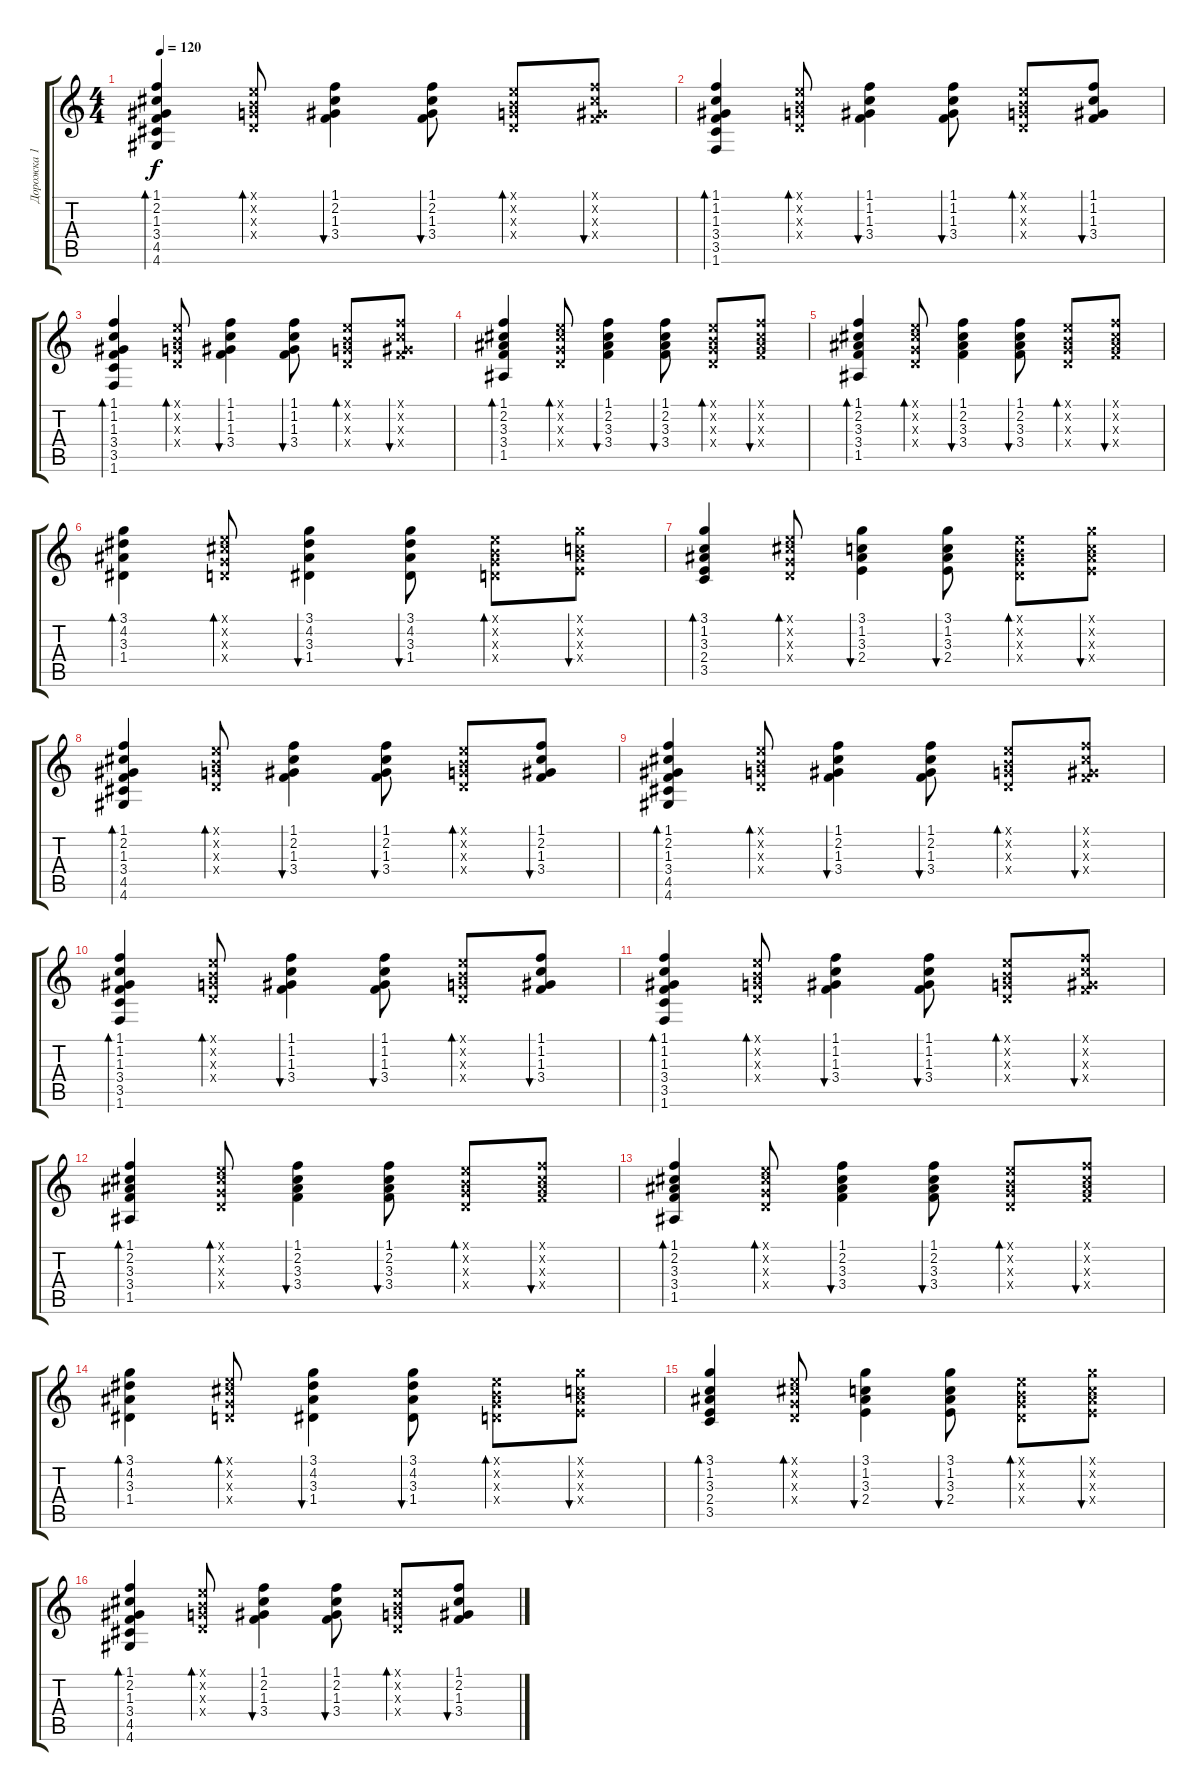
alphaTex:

\track ("Дорожка 1" "Дорожка 1") {instrument acousticguitarsteel}
\staff {score tabs}
\tuning (E4 B3 G3 D3 A2 E2) {hide}
\ts (4 4)
\tempo 120
\clef g2
\ks c
(1.1 2.2 1.3 3.4 4.5 4.6).4{bd 60 dy f} (0.1{x} 0.2{x} 0.3{x} 0.4{x}).8{bd 60} (1.1 2.2 1.3 3.4).4{bu 60} (1.1 2.2 1.3 3.4).8{bu 60} (0.1{x} 0.2{x} 0.3{x} 0.4{x}).8{bd 60} (1.1{x} 2.2{x} 1.3{x} 3.4{x}).8{bu 60} |
(1.1 1.2 1.3 3.4 3.5 1.6).4{bd 60} (0.1{x} 0.2{x} 0.3{x} 0.4{x}).8{bd 60} (1.1 1.2 1.3 3.4).4{bu 60} (1.1 1.2 1.3 3.4).8{bu 60} (0.1{x} 0.2{x} 0.3{x} 0.4{x}).8{bd 60} (1.1 1.2 1.3 3.4).8{bu 60} |
(1.1 1.2 1.3 3.4 3.5 1.6).4{bd 60} (0.1{x} 0.2{x} 0.3{x} 0.4{x}).8{bd 60} (1.1 1.2 1.3 3.4).4{bu 60} (1.1 1.2 1.3 3.4).8{bu 60} (0.1{x} 0.2{x} 0.3{x} 0.4{x}).8{bd 60} (1.1{x} 1.2{x} 1.3{x} 3.4{x}).8{bu 60} |
(1.1 2.2 3.3 3.4 1.5).4{bd 60} (0.1{x} 2.2{x} 0.3{x} 0.4{x}).8{bd 60} (1.1 2.2 3.3 3.4).4{bu 60} (1.1 2.2 3.3 3.4).8{bu 60} (0.1{x} 0.2{x} 0.3{x} 0.4{x}).8{bd 60} (1.1{x} 2.2{x} 3.3{x} 3.4{x}).8{bu 60} |
(1.1 2.2 3.3 3.4 1.5).4{bd 60} (0.1{x} 2.2{x} 0.3{x} 0.4{x}).8{bd 60} (1.1 2.2 3.3 3.4).4{bu 60} (1.1 2.2 3.3 3.4).8{bu 60} (0.1{x} 0.2{x} 0.3{x} 0.4{x}).8{bd 60} (1.1{x} 2.2{x} 3.3{x} 3.4{x}).8{bu 60} |
(3.1 4.2 3.3 1.4).4{bd 60} (0.1{x} 2.2{x} 0.3{x} 0.4{x}).8{bd 60} (3.1 4.2 3.3 1.4).4{bu 60} (3.1 4.2 3.3 1.4).8{bu 60} (0.1{x} 0.2{x} 0.3{x} 0.4{x}).8{bd 60} (3.1{x} 1.2{x} 3.3{x} 2.4{x}).8{bu 60} |
(3.1 1.2 3.3 2.4 3.5).4{bd 60} (0.1{x} 2.2{x} 0.3{x} 0.4{x}).8{bd 60} (3.1 1.2 3.3 2.4).4{bu 60} (3.1 1.2 3.3 2.4).8{bu 60} (0.1{x} 0.2{x} 0.3{x} 0.4{x}).8{bd 60} (3.1{x} 1.2{x} 3.3{x} 2.4{x}).8{bu 60} |
(1.1 2.2 1.3 3.4 4.5 4.6).4{bd 60} (0.1{x} 0.2{x} 0.3{x} 0.4{x}).8{bd 60} (1.1 2.2 1.3 3.4).4{bu 60} (1.1 2.2 1.3 3.4).8{bu 60} (0.1{x} 0.2{x} 0.3{x} 0.4{x}).8{bd 60} (1.1 2.2 1.3 3.4).8{bu 60} |
(1.1 2.2 1.3 3.4 4.5 4.6).4{bd 60} (0.1{x} 0.2{x} 0.3{x} 0.4{x}).8{bd 60} (1.1 2.2 1.3 3.4).4{bu 60} (1.1 2.2 1.3 3.4).8{bu 60} (0.1{x} 0.2{x} 0.3{x} 0.4{x}).8{bd 60} (1.1{x} 2.2{x} 1.3{x} 3.4{x}).8{bu 60} |
(1.1 1.2 1.3 3.4 3.5 1.6).4{bd 60} (0.1{x} 0.2{x} 0.3{x} 0.4{x}).8{bd 60} (1.1 1.2 1.3 3.4).4{bu 60} (1.1 1.2 1.3 3.4).8{bu 60} (0.1{x} 0.2{x} 0.3{x} 0.4{x}).8{bd 60} (1.1 1.2 1.3 3.4).8{bu 60} |
(1.1 1.2 1.3 3.4 3.5 1.6).4{bd 60} (0.1{x} 0.2{x} 0.3{x} 0.4{x}).8{bd 60} (1.1 1.2 1.3 3.4).4{bu 60} (1.1 1.2 1.3 3.4).8{bu 60} (0.1{x} 0.2{x} 0.3{x} 0.4{x}).8{bd 60} (1.1{x} 1.2{x} 1.3{x} 3.4{x}).8{bu 60} |
(1.1 2.2 3.3 3.4 1.5).4{bd 60} (0.1{x} 2.2{x} 0.3{x} 0.4{x}).8{bd 60} (1.1 2.2 3.3 3.4).4{bu 60} (1.1 2.2 3.3 3.4).8{bu 60} (0.1{x} 0.2{x} 0.3{x} 0.4{x}).8{bd 60} (1.1{x} 2.2{x} 3.3{x} 3.4{x}).8{bu 60} |
(1.1 2.2 3.3 3.4 1.5).4{bd 60} (0.1{x} 2.2{x} 0.3{x} 0.4{x}).8{bd 60} (1.1 2.2 3.3 3.4).4{bu 60} (1.1 2.2 3.3 3.4).8{bu 60} (0.1{x} 0.2{x} 0.3{x} 0.4{x}).8{bd 60} (1.1{x} 2.2{x} 3.3{x} 3.4{x}).8{bu 60} |
(3.1 4.2 3.3 1.4).4{bd 60} (0.1{x} 2.2{x} 0.3{x} 0.4{x}).8{bd 60} (3.1 4.2 3.3 1.4).4{bu 60} (3.1 4.2 3.3 1.4).8{bu 60} (0.1{x} 0.2{x} 0.3{x} 0.4{x}).8{bd 60} (3.1{x} 1.2{x} 3.3{x} 2.4{x}).8{bu 60} |
(3.1 1.2 3.3 2.4 3.5).4{bd 60} (0.1{x} 2.2{x} 0.3{x} 0.4{x}).8{bd 60} (3.1 1.2 3.3 2.4).4{bu 60} (3.1 1.2 3.3 2.4).8{bu 60} (0.1{x} 0.2{x} 0.3{x} 0.4{x}).8{bd 60} (3.1{x} 1.2{x} 3.3{x} 2.4{x}).8{bu 60} |
(1.1 2.2 1.3 3.4 4.5 4.6).4{bd 60} (0.1{x} 0.2{x} 0.3{x} 0.4{x}).8{bd 60} (1.1 2.2 1.3 3.4).4{bu 60} (1.1 2.2 1.3 3.4).8{bu 60} (0.1{x} 0.2{x} 0.3{x} 0.4{x}).8{bd 60} (1.1 2.2 1.3 3.4).8{bu 60}
